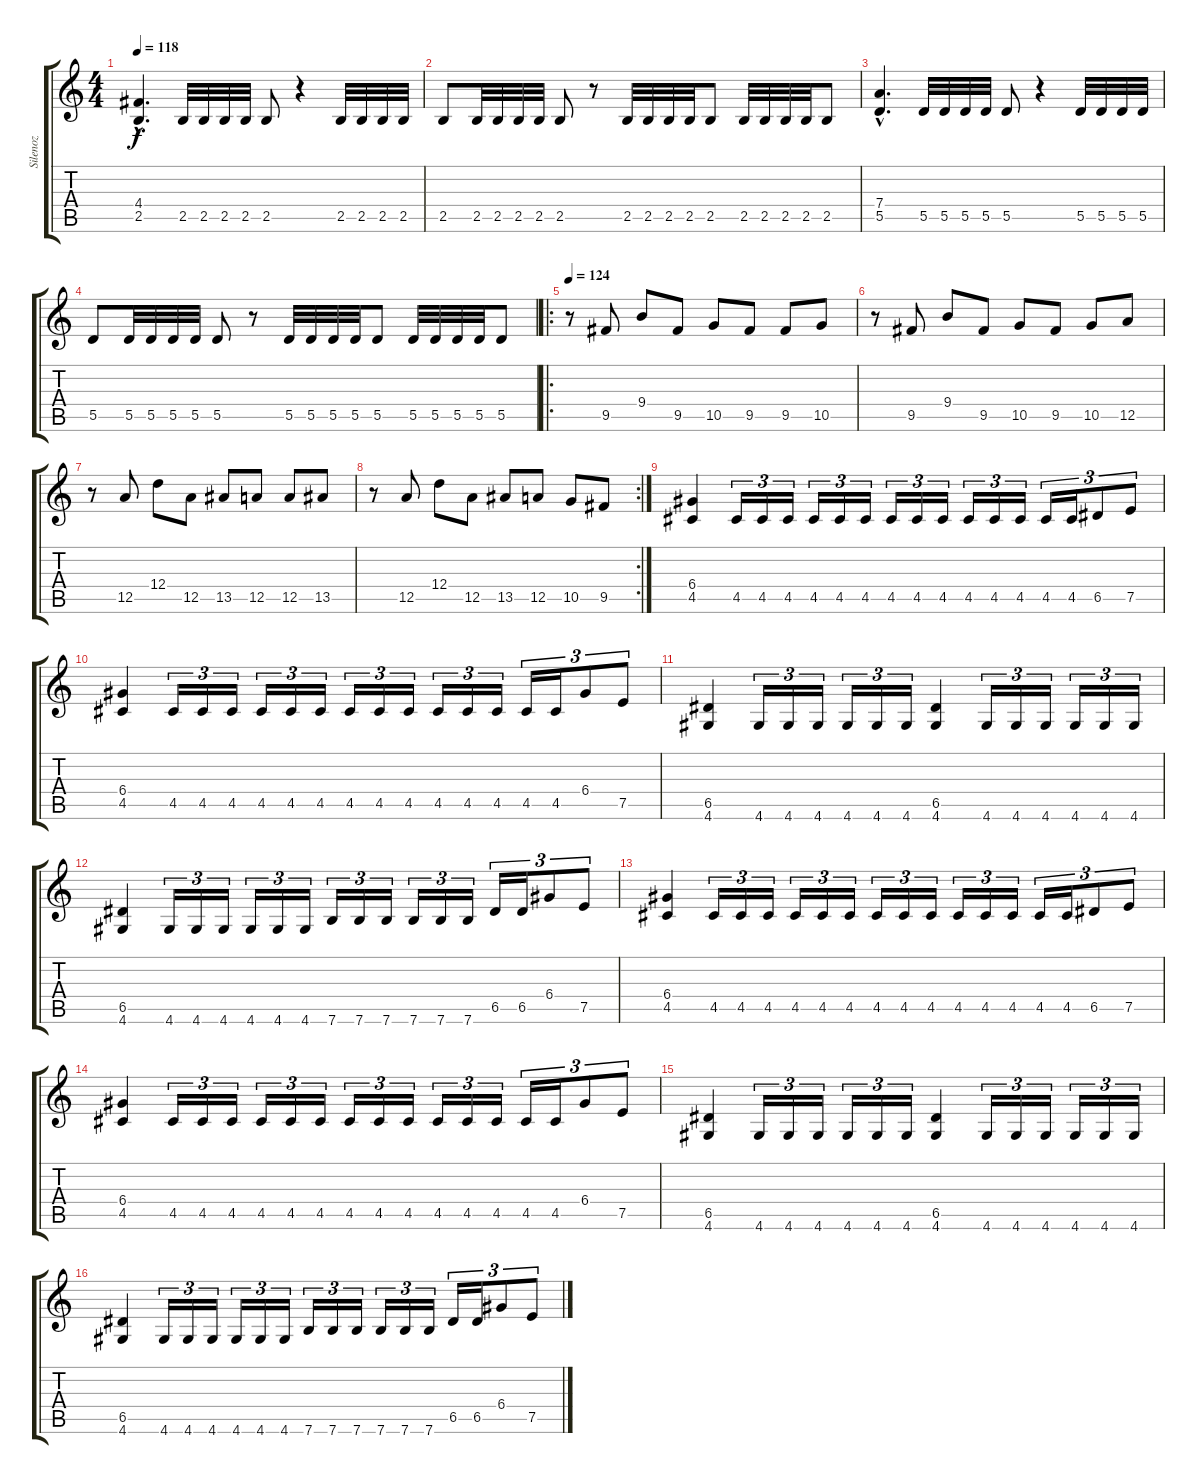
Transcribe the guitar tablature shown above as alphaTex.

\track ("Silenoz" "Silenoz") {instrument distortionguitar}
\staff {score tabs}
\tuning (E4 B3 G3 D3 A2 E2) {hide}
\ts (4 4)
\tempo 118
\clef g2
\ks c
(4.4{hac} 2.5{hac}).4{d dy f} 2.5.32 2.5.32 2.5.32 2.5.32 2.5.8 r.4 2.5.32 2.5.32 2.5.32 2.5.32 |
2.5.8 2.5.32 2.5.32 2.5.32 2.5.32 2.5.8 r.8 2.5.32 2.5.32 2.5.32 2.5.32 2.5.8 2.5.32 2.5.32 2.5.32 2.5.32 2.5.8 |
(7.4{hac} 5.5{hac}).4{d} 5.5.32 5.5.32 5.5.32 5.5.32 5.5.8 r.4 5.5.32 5.5.32 5.5.32 5.5.32 |
5.5.8 5.5.32 5.5.32 5.5.32 5.5.32 5.5.8 r.8 5.5.32 5.5.32 5.5.32 5.5.32 5.5.8 5.5.32 5.5.32 5.5.32 5.5.32 5.5.8 |
\ro
\tempo 124
r.8 9.5.8 9.4.8 9.5.8 10.5.8 9.5.8 9.5.8 10.5.8 |
r.8 9.5.8 9.4.8 9.5.8 10.5.8 9.5.8 10.5.8 12.5.8 |
r.8 12.5.8 12.4.8 12.5.8 13.5.8 12.5.8 12.5.8 13.5.8 |
\rc 2
r.8 12.5.8 12.4.8 12.5.8 13.5.8 12.5.8 10.5.8 9.5.8 |
(6.4 4.5).4 4.5.16{tu (3 2)} 4.5.16{tu (3 2)} 4.5.16{tu (3 2)} 4.5.16{tu (3 2)} 4.5.16{tu (3 2)} 4.5.16{tu (3 2)} 4.5.16{tu (3 2)} 4.5.16{tu (3 2)} 4.5.16{tu (3 2)} 4.5.16{tu (3 2)} 4.5.16{tu (3 2)} 4.5.16{tu (3 2)} 4.5.16{tu (3 2)} 4.5.16{tu (3 2)} 6.5.8{tu (3 2)} 7.5.8{tu (3 2)} |
(6.4 4.5).4 4.5.16{tu (3 2)} 4.5.16{tu (3 2)} 4.5.16{tu (3 2)} 4.5.16{tu (3 2)} 4.5.16{tu (3 2)} 4.5.16{tu (3 2)} 4.5.16{tu (3 2)} 4.5.16{tu (3 2)} 4.5.16{tu (3 2)} 4.5.16{tu (3 2)} 4.5.16{tu (3 2)} 4.5.16{tu (3 2)} 4.5.16{tu (3 2)} 4.5.16{tu (3 2)} 6.4.8{tu (3 2)} 7.5.8{tu (3 2)} |
(6.5 4.6).4 4.6.16{tu (3 2)} 4.6.16{tu (3 2)} 4.6.16{tu (3 2)} 4.6.16{tu (3 2)} 4.6.16{tu (3 2)} 4.6.16{tu (3 2)} (6.5 4.6).4 4.6.16{tu (3 2)} 4.6.16{tu (3 2)} 4.6.16{tu (3 2)} 4.6.16{tu (3 2)} 4.6.16{tu (3 2)} 4.6.16{tu (3 2)} |
(6.5 4.6).4 4.6.16{tu (3 2)} 4.6.16{tu (3 2)} 4.6.16{tu (3 2)} 4.6.16{tu (3 2)} 4.6.16{tu (3 2)} 4.6.16{tu (3 2)} 7.6.16{tu (3 2)} 7.6.16{tu (3 2)} 7.6.16{tu (3 2)} 7.6.16{tu (3 2)} 7.6.16{tu (3 2)} 7.6.16{tu (3 2)} 6.5.16{tu (3 2)} 6.5.16{tu (3 2)} 6.4.8{tu (3 2)} 7.5.8{tu (3 2)} |
(6.4 4.5).4 4.5.16{tu (3 2)} 4.5.16{tu (3 2)} 4.5.16{tu (3 2)} 4.5.16{tu (3 2)} 4.5.16{tu (3 2)} 4.5.16{tu (3 2)} 4.5.16{tu (3 2)} 4.5.16{tu (3 2)} 4.5.16{tu (3 2)} 4.5.16{tu (3 2)} 4.5.16{tu (3 2)} 4.5.16{tu (3 2)} 4.5.16{tu (3 2)} 4.5.16{tu (3 2)} 6.5.8{tu (3 2)} 7.5.8{tu (3 2)} |
(6.4 4.5).4 4.5.16{tu (3 2)} 4.5.16{tu (3 2)} 4.5.16{tu (3 2)} 4.5.16{tu (3 2)} 4.5.16{tu (3 2)} 4.5.16{tu (3 2)} 4.5.16{tu (3 2)} 4.5.16{tu (3 2)} 4.5.16{tu (3 2)} 4.5.16{tu (3 2)} 4.5.16{tu (3 2)} 4.5.16{tu (3 2)} 4.5.16{tu (3 2)} 4.5.16{tu (3 2)} 6.4.8{tu (3 2)} 7.5.8{tu (3 2)} |
(6.5 4.6).4 4.6.16{tu (3 2)} 4.6.16{tu (3 2)} 4.6.16{tu (3 2)} 4.6.16{tu (3 2)} 4.6.16{tu (3 2)} 4.6.16{tu (3 2)} (6.5 4.6).4 4.6.16{tu (3 2)} 4.6.16{tu (3 2)} 4.6.16{tu (3 2)} 4.6.16{tu (3 2)} 4.6.16{tu (3 2)} 4.6.16{tu (3 2)} |
(6.5 4.6).4 4.6.16{tu (3 2)} 4.6.16{tu (3 2)} 4.6.16{tu (3 2)} 4.6.16{tu (3 2)} 4.6.16{tu (3 2)} 4.6.16{tu (3 2)} 7.6.16{tu (3 2)} 7.6.16{tu (3 2)} 7.6.16{tu (3 2)} 7.6.16{tu (3 2)} 7.6.16{tu (3 2)} 7.6.16{tu (3 2)} 6.5.16{tu (3 2)} 6.5.16{tu (3 2)} 6.4.8{tu (3 2)} 7.5.8{tu (3 2)}
